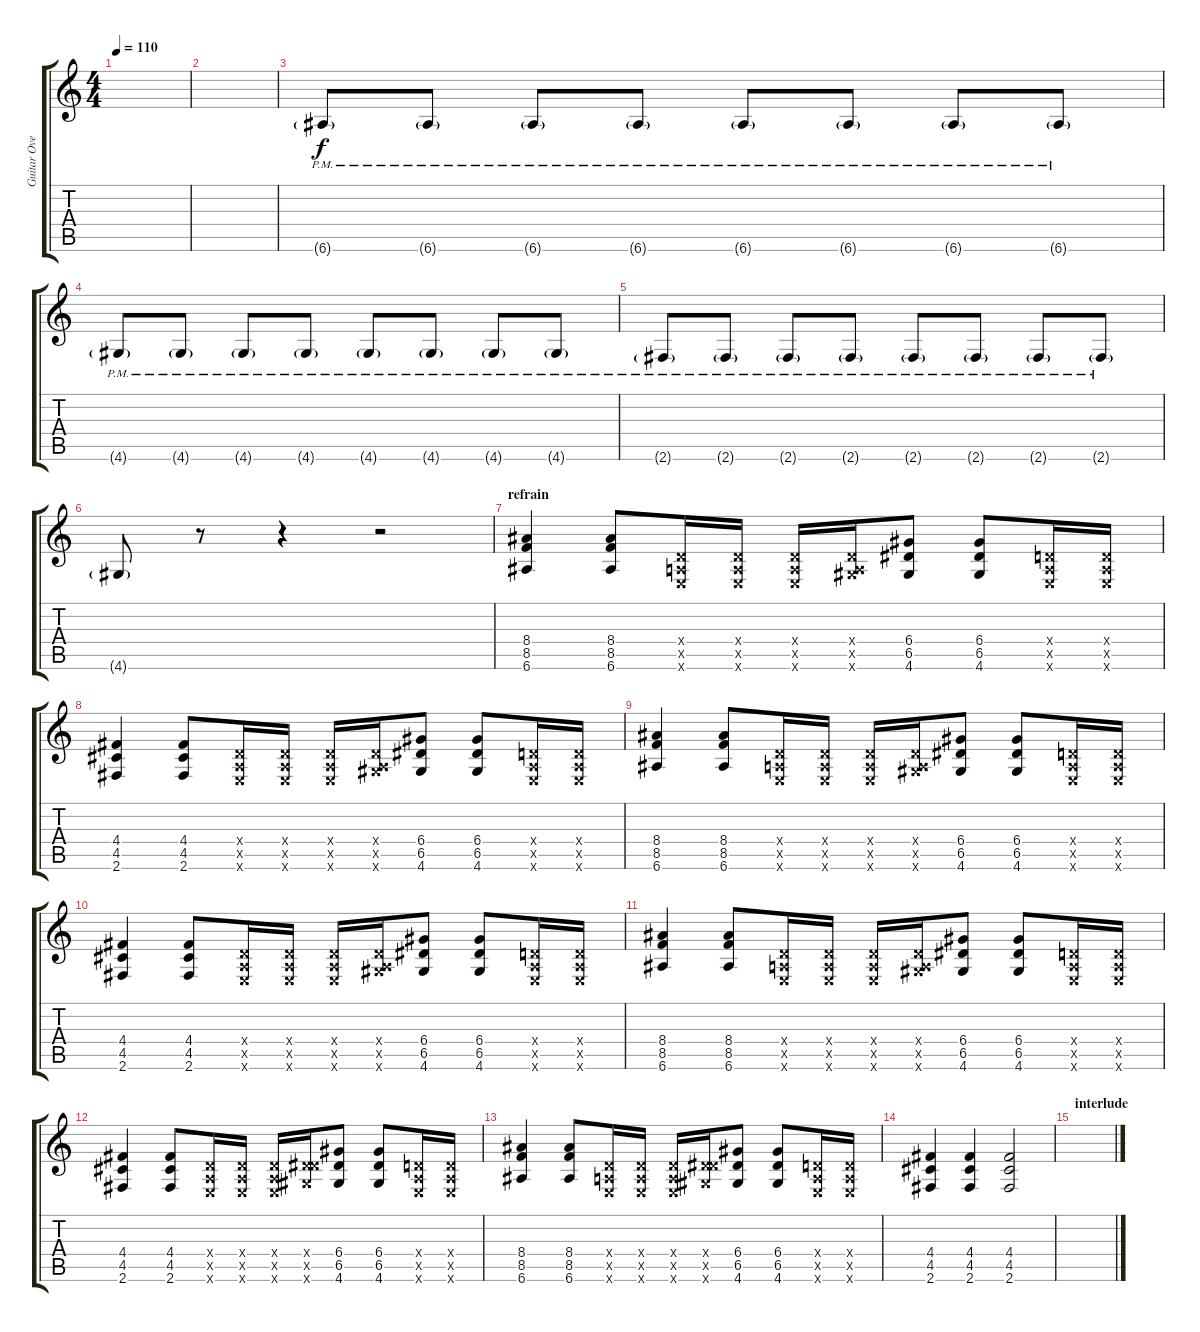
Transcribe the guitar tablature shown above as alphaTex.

\track ("Guitar Overdub" "Guitar Ove") {instrument overdrivenguitar}
\staff {score tabs}
\tuning (E4 B3 G3 D3 A2 E2) {hide}
\ts (4 4)
\tempo 110
\clef g2
\ks c
|
|
6.6{g pm}.8 6.6{g pm}.8 6.6{g pm}.8 6.6{g pm}.8 6.6{g pm}.8 6.6{g pm}.8 6.6{g pm}.8 6.6{g pm}.8 |
4.6{g pm}.8 4.6{g pm}.8 4.6{g pm}.8 4.6{g pm}.8 4.6{g pm}.8 4.6{g pm}.8 4.6{g pm}.8 4.6{g pm}.8 |
2.6{g pm}.8 2.6{g pm}.8 2.6{g pm}.8 2.6{g pm}.8 2.6{g pm}.8 2.6{g pm}.8 2.6{g pm}.8 2.6{g pm}.8 |
4.6{g}.8 r.8 r.4 r.2 |
\section ("" "refrain")
(8.4 8.5 6.6).4{dy f} (8.4 8.5 6.6).8 (0.4{x} 0.5{x} 0.6{x}).16 (0.4{x} 0.5{x} 0.6{x}).16 (0.4{x} 0.5{x} 0.6{x}).16 (0.4{x} 0.5{x} 4.6{x}).16 (6.4 6.5 4.6).8 (6.4 6.5 4.6).8 (0.4{x} 0.5{x} 0.6{x}).16 (0.4{x} 0.5{x} 0.6{x}).16 |
(4.4 4.5 2.6).4 (4.4 4.5 2.6).8 (0.4{x} 0.5{x} 0.6{x}).16 (0.4{x} 0.5{x} 0.6{x}).16 (0.4{x} 0.5{x} 0.6{x}).16 (0.4{x} 0.5{x} 4.6{x}).16 (6.4 6.5 4.6).8 (6.4 6.5 4.6).8 (0.4{x} 0.5{x} 0.6{x}).16 (0.4{x} 0.5{x} 0.6{x}).16 |
(8.4 8.5 6.6).4 (8.4 8.5 6.6).8 (0.4{x} 0.5{x} 0.6{x}).16 (0.4{x} 0.5{x} 0.6{x}).16 (0.4{x} 0.5{x} 0.6{x}).16 (0.4{x} 0.5{x} 4.6{x}).16 (6.4 6.5 4.6).8 (6.4 6.5 4.6).8 (0.4{x} 0.5{x} 0.6{x}).16 (0.4{x} 0.5{x} 0.6{x}).16 |
(4.4 4.5 2.6).4 (4.4 4.5 2.6).8 (0.4{x} 0.5{x} 0.6{x}).16 (0.4{x} 0.5{x} 0.6{x}).16 (0.4{x} 0.5{x} 0.6{x}).16 (0.4{x} 0.5{x} 4.6{x}).16 (6.4 6.5 4.6).8 (6.4 6.5 4.6).8 (0.4{x} 0.5{x} 0.6{x}).16 (0.4{x} 0.5{x} 0.6{x}).16 |
(8.4 8.5 6.6).4 (8.4 8.5 6.6).8 (0.4{x} 0.5{x} 0.6{x}).16 (0.4{x} 0.5{x} 0.6{x}).16 (0.4{x} 0.5{x} 0.6{x}).16 (0.4{x} 0.5{x} 4.6{x}).16 (6.4 6.5 4.6).8 (6.4 6.5 4.6).8 (0.4{x} 0.5{x} 0.6{x}).16 (0.4{x} 0.5{x} 0.6{x}).16 |
(4.4 4.5 2.6).4 (4.4 4.5 2.6).8 (0.4{x} 0.5{x} 0.6{x}).16 (0.4{x} 0.5{x} 0.6{x}).16 (0.4{x} 0.5{x} 0.6{x}).16 (0.4{x} 6.5{x} 4.6{x}).16 (6.4 6.5 4.6).8 (6.4 6.5 4.6).8 (0.4{x} 0.5{x} 0.6{x}).16 (0.4{x} 0.5{x} 0.6{x}).16 |
(8.4 8.5 6.6).4 (8.4 8.5 6.6).8 (0.4{x} 0.5{x} 0.6{x}).16 (0.4{x} 0.5{x} 0.6{x}).16 (0.4{x} 0.5{x} 0.6{x}).16 (0.4{x} 6.5{x} 4.6{x}).16 (6.4 6.5 4.6).8 (6.4 6.5 4.6).8 (0.4{x} 0.5{x} 0.6{x}).16 (0.4{x} 0.5{x} 0.6{x}).16 |
(4.4 4.5 2.6).4 (4.4 4.5 2.6).4 (4.4 4.5 2.6).2 |
\section ("" "interlude")
